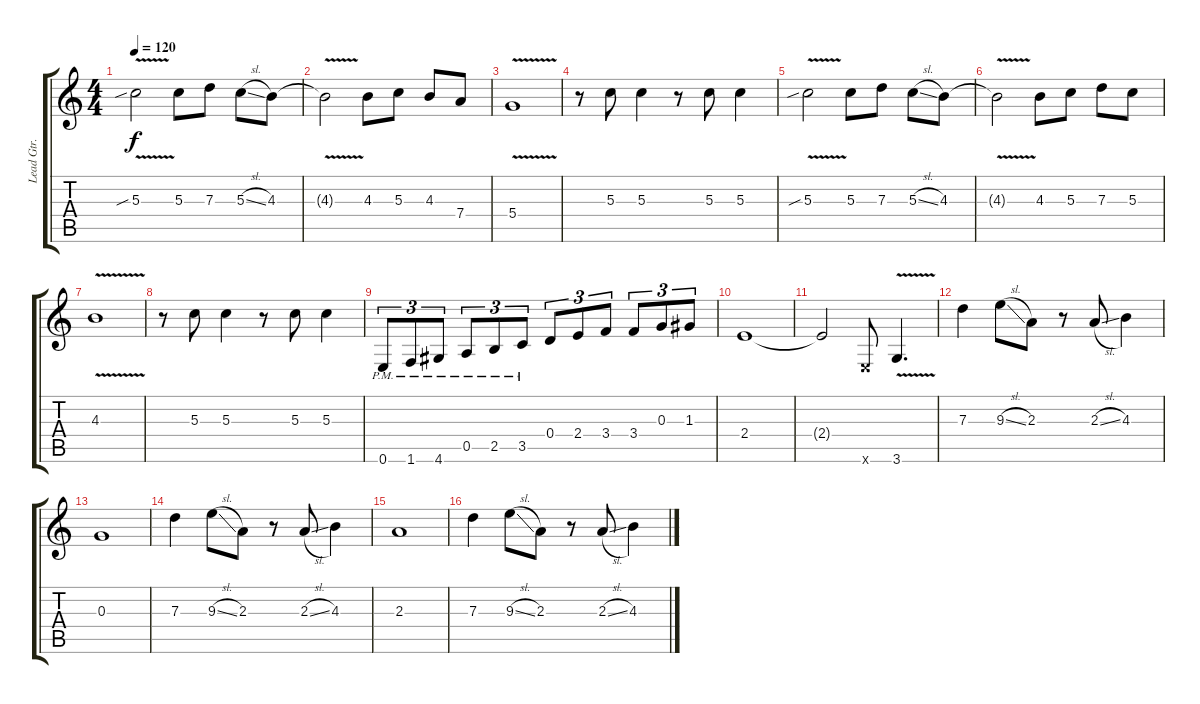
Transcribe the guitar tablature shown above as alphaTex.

\track ("Lead Gtr." "Lead Gtr.") {instrument distortionguitar}
\staff {score tabs}
\tuning (E4 B3 G3 D3 A2 E2) {hide}
\ts (4 4)
\tempo 120
\clef g2
\ks c
5.3{v sib}.2{dy f} 5.3.8 7.3.8 5.3{sl}.8 4.3.8 |
4.3{v t}.2 4.3.8 5.3.8 4.3.8 7.4.8 |
5.4{v}.1 |
r.8 5.3.8 5.3.4 r.8 5.3.8 5.3.4 |
5.3{v sib}.2 5.3.8 7.3.8 5.3{sl}.8 4.3.8 |
4.3{v t}.2 4.3.8 5.3.8 7.3.8 5.3.8 |
4.3{v}.1 |
r.8 5.3.8 5.3.4 r.8 5.3.8 5.3.4 |
0.6{pm}.8{tu (3 2)} 1.6{pm}.8{tu (3 2)} 4.6{pm}.8{tu (3 2)} 0.5{pm}.8{tu (3 2)} 2.5{pm}.8{tu (3 2)} 3.5{pm}.8{tu (3 2)} 0.4.8{tu (3 2)} 2.4.8{tu (3 2)} 3.4.8{tu (3 2)} 3.4.8{tu (3 2)} 0.3.8{tu (3 2)} 1.3.8{tu (3 2)} |
2.4.1 |
2.4{t}.2 0.6{x}.8 3.6{v}.4{d} |
7.3.4 9.3{sl}.8 2.3.8 r.8 2.3{sl}.8 4.3.4 |
0.3.1 |
7.3.4 9.3{sl}.8 2.3.8 r.8 2.3{sl}.8 4.3.4 |
2.3.1 |
7.3.4 9.3{sl}.8 2.3.8 r.8 2.3{sl}.8 4.3.4
